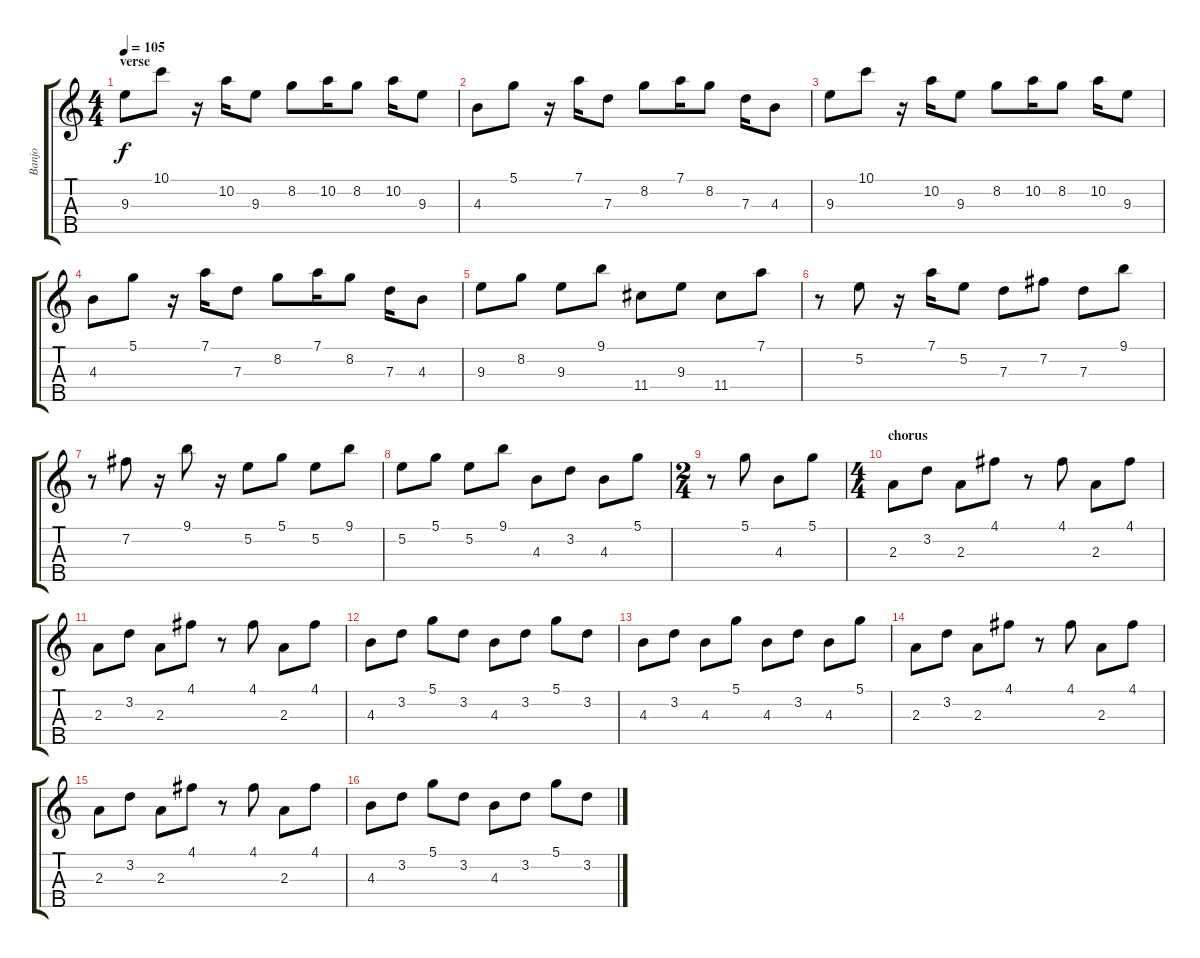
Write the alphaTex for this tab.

\track ("Banjo" "Banjo") {instrument banjo}
\staff {score tabs}
\tuning (D4 B3 G3 D3 G4) {hide}
\displaytranspose 12
\ts (4 4)
\section ("" "verse")
\tempo 105
\clef g2
\ks c
9.3.8{dy f} 10.1.8 r.16 10.2.16 9.3.8 8.2.8 10.2.16 8.2.8 10.2.16 9.3.8 |
4.3.8 5.1.8 r.16 7.1.16 7.3.8 8.2.8 7.1.16 8.2.8 7.3.16 4.3.8 |
9.3.8 10.1.8 r.16 10.2.16 9.3.8 8.2.8 10.2.16 8.2.8 10.2.16 9.3.8 |
4.3.8 5.1.8 r.16 7.1.16 7.3.8 8.2.8 7.1.16 8.2.8 7.3.16 4.3.8 |
9.3.8 8.2.8 9.3.8 9.1.8 11.4.8 9.3.8 11.4.8 7.1.8 |
r.8 5.2.8 r.16 7.1.16 5.2.8 7.3.8 7.2.8 7.3.8 9.1.8 |
r.8 7.2.8 r.16 9.1.8 r.16 5.2.8 5.1.8 5.2.8 9.1.8 |
5.2.8 5.1.8 5.2.8 9.1.8 4.3.8 3.2.8 4.3.8 5.1.8 |
\ts (2 4)
r.8 5.1.8 4.3.8 5.1.8 |
\ts (4 4)
\section ("" "chorus")
2.3.8 3.2.8 2.3.8 4.1.8 r.8 4.1.8 2.3.8 4.1.8 |
2.3.8 3.2.8 2.3.8 4.1.8 r.8 4.1.8 2.3.8 4.1.8 |
4.3.8 3.2.8 5.1.8 3.2.8 4.3.8 3.2.8 5.1.8 3.2.8 |
4.3.8 3.2.8 4.3.8 5.1.8 4.3.8 3.2.8 4.3.8 5.1.8 |
2.3.8 3.2.8 2.3.8 4.1.8 r.8 4.1.8 2.3.8 4.1.8 |
2.3.8 3.2.8 2.3.8 4.1.8 r.8 4.1.8 2.3.8 4.1.8 |
4.3.8 3.2.8 5.1.8 3.2.8 4.3.8 3.2.8 5.1.8 3.2.8
